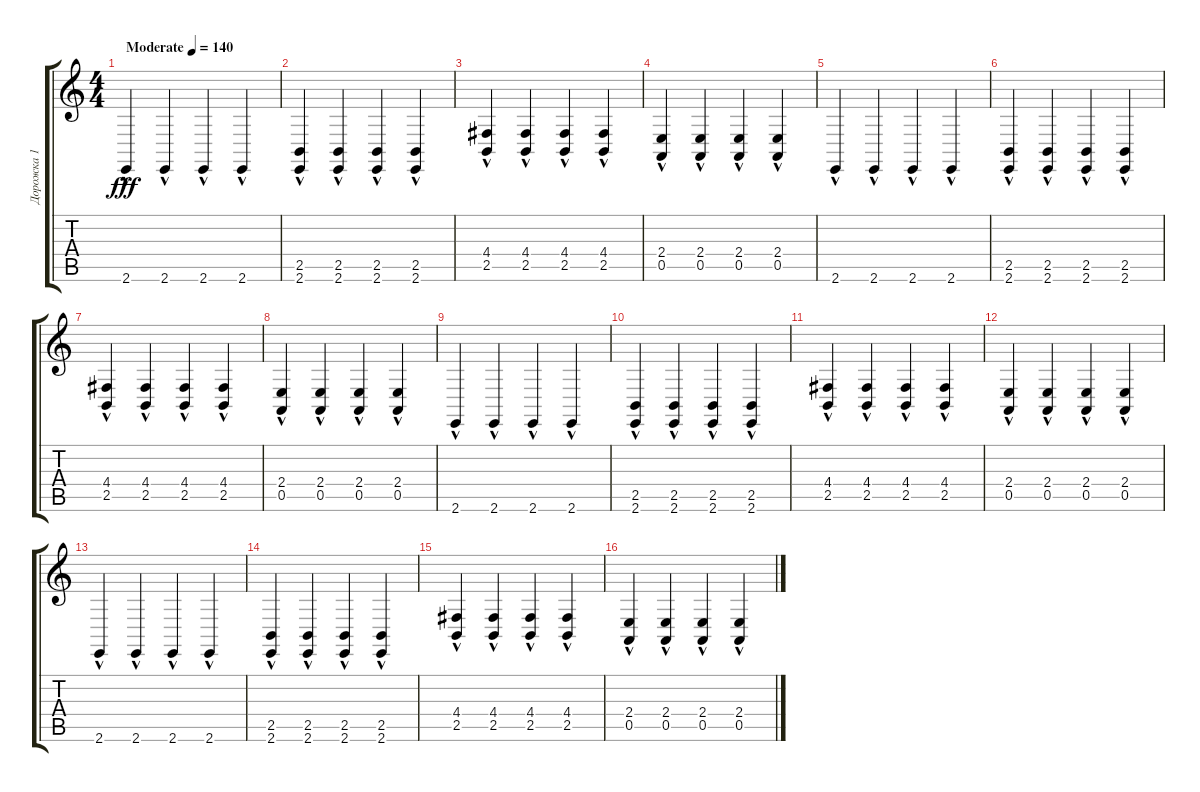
\track ("Дорожка 1" "Дорожка 1") {instrument acousticgrandpiano}
\staff {score tabs}
\tuning (E4 B3 G3 D3 A2 D2) {hide}
\ts (4 4)
\tempo (140 "Moderate")
\clef g2
\ks c
2.6{hac}.4{dy fff instrument acousticgrandpiano} 2.6{hac}.4 2.6{hac}.4 2.6{hac}.4 |
(2.5 2.6{hac}).4 (2.5 2.6{hac}).4 (2.5 2.6{hac}).4 (2.5 2.6{hac}).4 |
(4.4{hac} 2.5{hac}).4 (4.4{hac} 2.5{hac}).4 (4.4{hac} 2.5{hac}).4 (4.4{hac} 2.5{hac}).4 |
(2.4{hac} 0.5{hac}).4 (2.4{hac} 0.5{hac}).4 (2.4{hac} 0.5{hac}).4 (2.4{hac} 0.5{hac}).4 |
2.6{hac}.4 2.6{hac}.4 2.6{hac}.4 2.6{hac}.4 |
(2.5 2.6{hac}).4 (2.5 2.6{hac}).4 (2.5 2.6{hac}).4 (2.5 2.6{hac}).4 |
(4.4{hac} 2.5{hac}).4 (4.4{hac} 2.5{hac}).4 (4.4{hac} 2.5{hac}).4 (4.4{hac} 2.5{hac}).4 |
(2.4{hac} 0.5{hac}).4 (2.4{hac} 0.5{hac}).4 (2.4{hac} 0.5{hac}).4 (2.4{hac} 0.5{hac}).4 |
2.6{hac}.4 2.6{hac}.4 2.6{hac}.4 2.6{hac}.4 |
(2.5 2.6{hac}).4 (2.5 2.6{hac}).4 (2.5 2.6{hac}).4 (2.5 2.6{hac}).4 |
(4.4{hac} 2.5{hac}).4 (4.4{hac} 2.5{hac}).4 (4.4{hac} 2.5{hac}).4 (4.4{hac} 2.5{hac}).4 |
(2.4{hac} 0.5{hac}).4 (2.4{hac} 0.5{hac}).4 (2.4{hac} 0.5{hac}).4 (2.4{hac} 0.5{hac}).4 |
2.6{hac}.4 2.6{hac}.4 2.6{hac}.4 2.6{hac}.4 |
(2.5 2.6{hac}).4 (2.5 2.6{hac}).4 (2.5 2.6{hac}).4 (2.5 2.6{hac}).4 |
(4.4{hac} 2.5{hac}).4 (4.4{hac} 2.5{hac}).4 (4.4{hac} 2.5{hac}).4 (4.4{hac} 2.5{hac}).4 |
(2.4{hac} 0.5{hac}).4 (2.4{hac} 0.5{hac}).4 (2.4{hac} 0.5{hac}).4 (2.4{hac} 0.5{hac}).4
